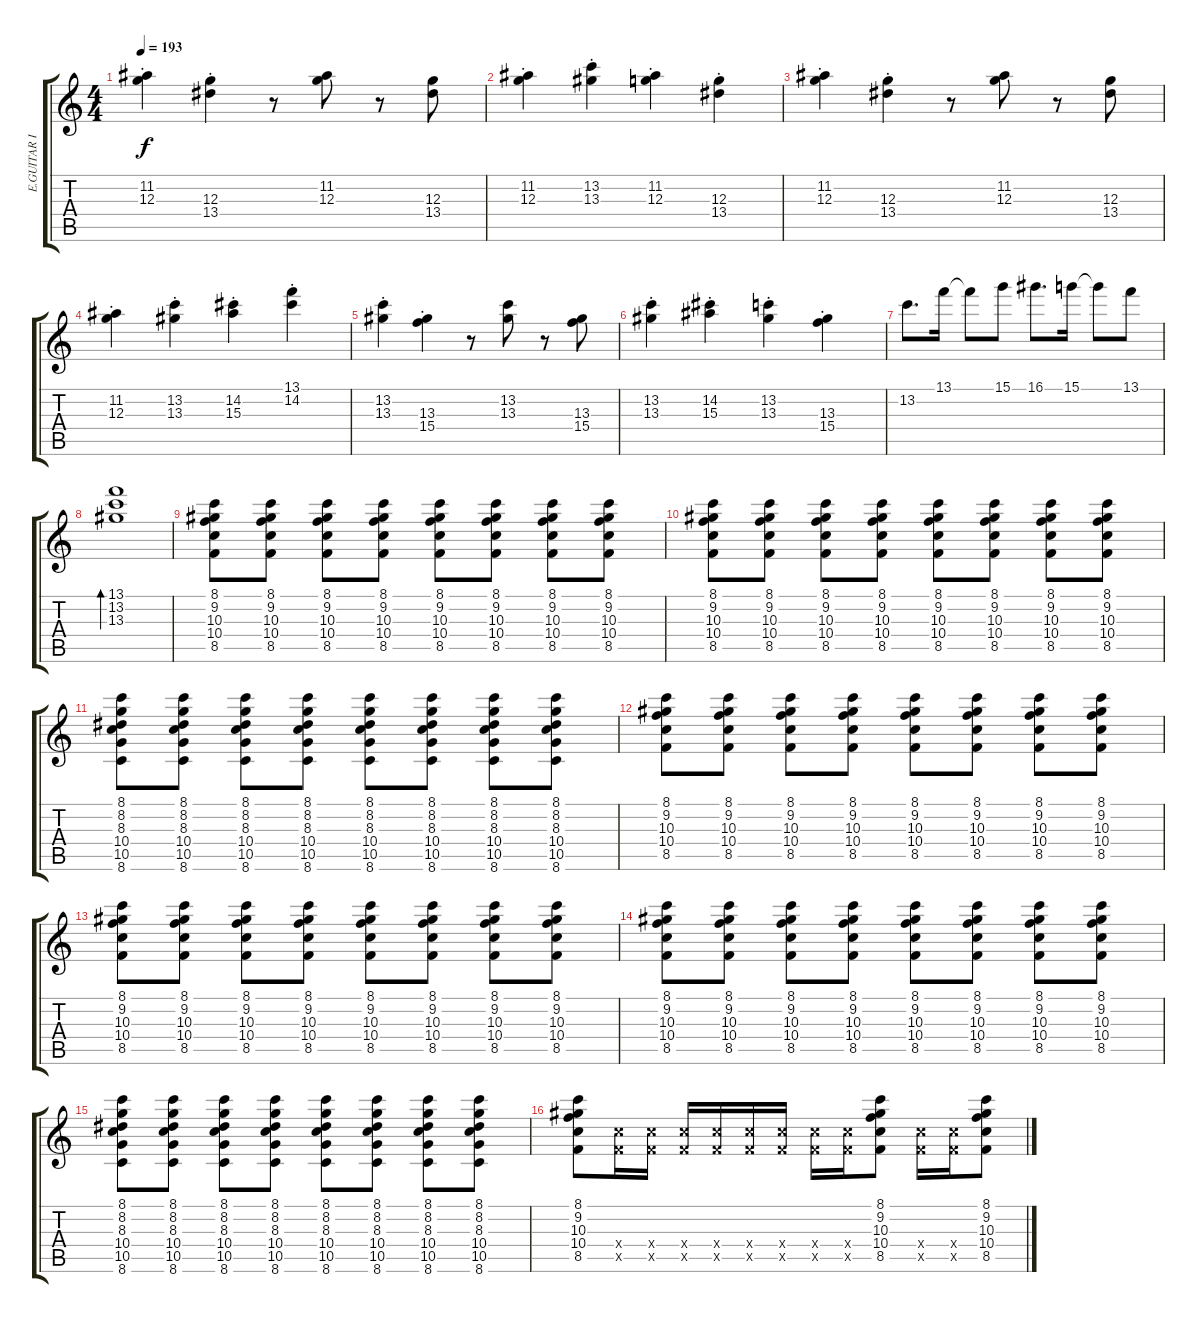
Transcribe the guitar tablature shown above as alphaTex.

\track ("E.GUITAR I - Taki" "E.GUITAR I") {instrument electricguitarclean}
\staff {score tabs}
\tuning (E4 B3 G3 D3 A2 E2) {hide}
\ts (4 4)
\tempo 193
\clef g2
\ks c
(11.2{st} 12.3{st}).4{dy f} (12.3{st} 13.4{st}).4 r.8 (11.2 12.3).8 r.8 (12.3 13.4).8 |
(11.2{st} 12.3{st}).4 (13.2{st} 13.3{st}).4 (11.2{st} 12.3{st}).4 (12.3{st} 13.4{st}).4 |
(11.2{st} 12.3{st}).4 (12.3{st} 13.4{st}).4 r.8 (11.2 12.3).8 r.8 (12.3 13.4).8 |
(11.2{st} 12.3{st}).4 (13.2{st} 13.3{st}).4 (14.2{st} 15.3{st}).4 (13.1{st} 14.2{st}).4 |
(13.2{st} 13.3{st}).4 (13.3{st} 15.4{st}).4 r.8 (13.2 13.3).8 r.8 (13.3 15.4).8 |
(13.2{st} 13.3{st}).4 (14.2{st} 15.3{st}).4 (13.2{st} 13.3{st}).4 (13.3{st} 15.4{st}).4 |
13.2.8{d} 13.1.16 13.1{t}.8 15.1.8 16.1.8{d} 15.1.16 15.1{t}.8 13.1.8 |
(13.1 13.2 13.3).1{bd 240} |
(8.1 9.2 10.3 10.4 8.5).8 (8.1 9.2 10.3 10.4 8.5).8 (8.1 9.2 10.3 10.4 8.5).8 (8.1 9.2 10.3 10.4 8.5).8 (8.1 9.2 10.3 10.4 8.5).8 (8.1 9.2 10.3 10.4 8.5).8 (8.1 9.2 10.3 10.4 8.5).8 (8.1 9.2 10.3 10.4 8.5).8 |
(8.1 9.2 10.3 10.4 8.5).8 (8.1 9.2 10.3 10.4 8.5).8 (8.1 9.2 10.3 10.4 8.5).8 (8.1 9.2 10.3 10.4 8.5).8 (8.1 9.2 10.3 10.4 8.5).8 (8.1 9.2 10.3 10.4 8.5).8 (8.1 9.2 10.3 10.4 8.5).8 (8.1 9.2 10.3 10.4 8.5).8 |
(8.1 8.2 8.3 10.4 10.5 8.6).8 (8.1 8.2 8.3 10.4 10.5 8.6).8 (8.1 8.2 8.3 10.4 10.5 8.6).8 (8.1 8.2 8.3 10.4 10.5 8.6).8 (8.1 8.2 8.3 10.4 10.5 8.6).8 (8.1 8.2 8.3 10.4 10.5 8.6).8 (8.1 8.2 8.3 10.4 10.5 8.6).8 (8.1 8.2 8.3 10.4 10.5 8.6).8 |
(8.1 9.2 10.3 10.4 8.5).8 (8.1 9.2 10.3 10.4 8.5).8 (8.1 9.2 10.3 10.4 8.5).8 (8.1 9.2 10.3 10.4 8.5).8 (8.1 9.2 10.3 10.4 8.5).8 (8.1 9.2 10.3 10.4 8.5).8 (8.1 9.2 10.3 10.4 8.5).8 (8.1 9.2 10.3 10.4 8.5).8 |
(8.1 9.2 10.3 10.4 8.5).8 (8.1 9.2 10.3 10.4 8.5).8 (8.1 9.2 10.3 10.4 8.5).8 (8.1 9.2 10.3 10.4 8.5).8 (8.1 9.2 10.3 10.4 8.5).8 (8.1 9.2 10.3 10.4 8.5).8 (8.1 9.2 10.3 10.4 8.5).8 (8.1 9.2 10.3 10.4 8.5).8 |
(8.1 9.2 10.3 10.4 8.5).8 (8.1 9.2 10.3 10.4 8.5).8 (8.1 9.2 10.3 10.4 8.5).8 (8.1 9.2 10.3 10.4 8.5).8 (8.1 9.2 10.3 10.4 8.5).8 (8.1 9.2 10.3 10.4 8.5).8 (8.1 9.2 10.3 10.4 8.5).8 (8.1 9.2 10.3 10.4 8.5).8 |
(8.1 8.2 8.3 10.4 10.5 8.6).8 (8.1 8.2 8.3 10.4 10.5 8.6).8 (8.1 8.2 8.3 10.4 10.5 8.6).8 (8.1 8.2 8.3 10.4 10.5 8.6).8 (8.1 8.2 8.3 10.4 10.5 8.6).8 (8.1 8.2 8.3 10.4 10.5 8.6).8 (8.1 8.2 8.3 10.4 10.5 8.6).8 (8.1 8.2 8.3 10.4 10.5 8.6).8 |
(8.1 9.2 10.3 10.4 8.5).8 (10.4{x} 8.5{x}).16 (10.4{x} 8.5{x}).16 (10.4{x} 8.5{x}).16 (10.4{x} 8.5{x}).16 (10.4{x} 8.5{x}).16 (10.4{x} 8.5{x}).16 (10.4{x} 8.5{x}).16 (10.4{x} 8.5{x}).16 (8.1 9.2 10.3 10.4 8.5).8 (10.4{x} 8.5{x}).16 (10.4{x} 8.5{x}).16 (8.1 9.2 10.3 10.4 8.5).8
